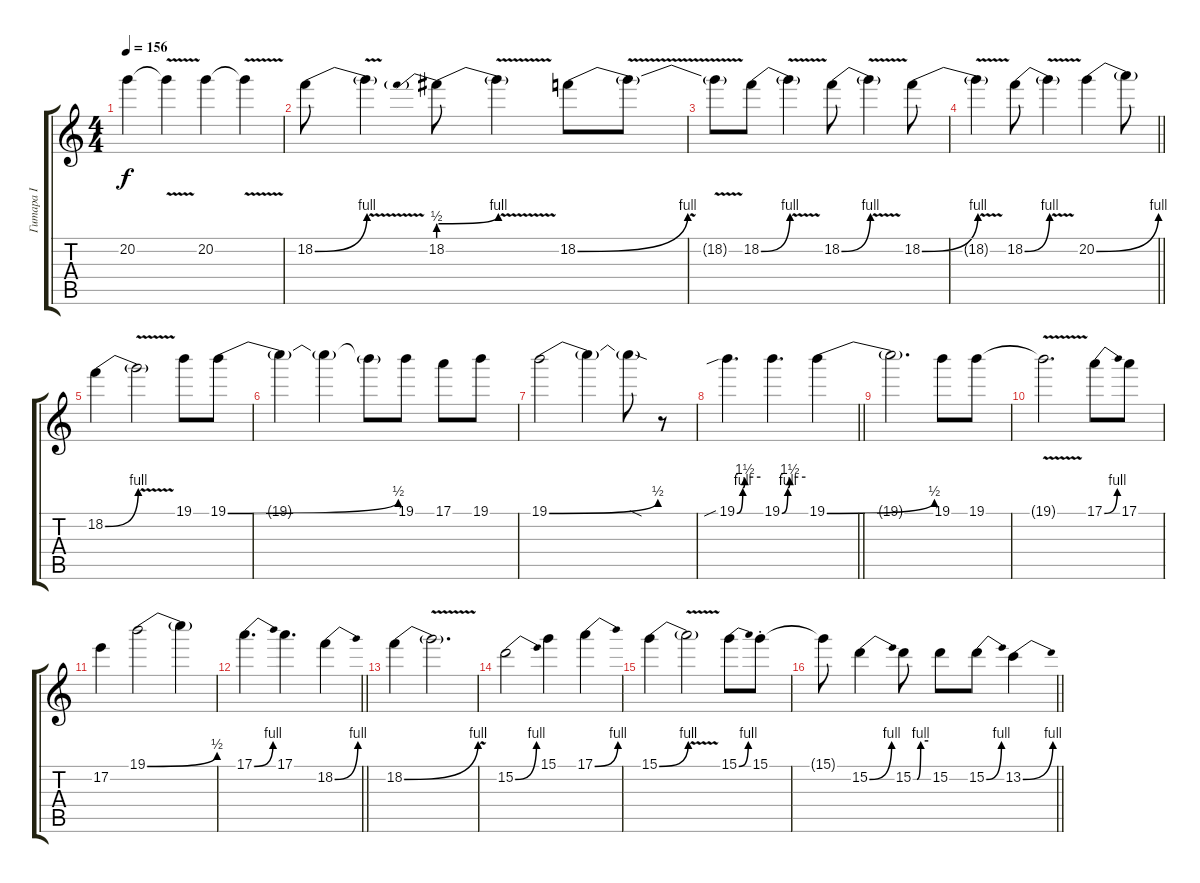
\track ("Гитара I" "Гитара I") {instrument distortionguitar}
\staff {score tabs}
\tuning (E4 B3 G3 D3 A2 E2) {hide}
\ts (4 4)
\tempo 156
\clef g2
\ks c
20.2.4{dy f} 20.2{v t}.4 20.2.4 20.2{v t}.4 |
18.2{be (bend 0 0 60 4)}.8 18.2{v t}.4 18.2{be (prebendbend 0 2 60 4)}.8 18.2{v t}.4 18.2{be (bend 0 0 60 4)}.8 18.2{v t}.8 |
18.2{t}.8 18.2{be (bend 0 0 60 4)}.8 18.2{v t}.4 18.2{be (bend 0 0 60 4)}.8 18.2{v t}.4 18.2{be (bend 0 0 60 4)}.8 |
\barLineRight lightlight
18.2{v t}.4 18.2{be (bend 0 0 60 4)}.8 18.2{v t}.4 20.2{be (bend 0 0 60 4)}.4 20.2{t}.8 |
18.2{be (bend 0 0 60 4)}.4 18.2{v t}.2 19.1.8 19.1{be (bend 0 0 60 2)}.8 |
19.1{t}.4 19.1{t}.4 19.1{t}.8 19.1.8 17.1.8 19.1.8 |
19.1{be (bend 0 0 60 2)}.2 19.1{t}.4 19.1{sod t}.8 r.8 |
\barLineRight lightlight
19.1{be (custom 0 0 15 4 20 6 60 6) sib}.4{d} 19.1{be (custom 0 0 15 4 20 6 60 6)}.4{d} 19.1{be (bend 0 0 60 2)}.4 |
19.1{t}.2{d} 19.1.8 19.1.8 |
19.1{v t}.2{d} 17.1{be (bend 0 0 60 4)}.8 17.1.8 |
17.2.4 19.1{be (bend 0 0 60 2)}.2 19.1{t}.4 |
\barLineRight lightlight
17.1{be (bend 0 0 60 4)}.4{d} 17.1.4{d} 18.2{be (bend 0 0 60 4)}.4 |
18.2{be (bend 0 0 60 4)}.4 18.2{v t}.2{d} |
15.2{be (bend 0 0 60 4)}.2 15.1.4 17.1{be (bend 0 0 60 4)}.4 |
15.1{be (bend 0 0 60 4)}.4 15.1{v t}.2 15.1{be (bend 0 0 60 4)}.8 15.1{st}.8 |
\barLineRight lightlight
15.1{t}.8 15.2{be (bend 0 0 60 4)}.4 15.2{be (custom 0 0 15 0 30 4 60 4)}.8 15.2.8 15.2{be (bend 0 0 60 4)}.8 13.2{be (bend 0 0 60 4)}.4
